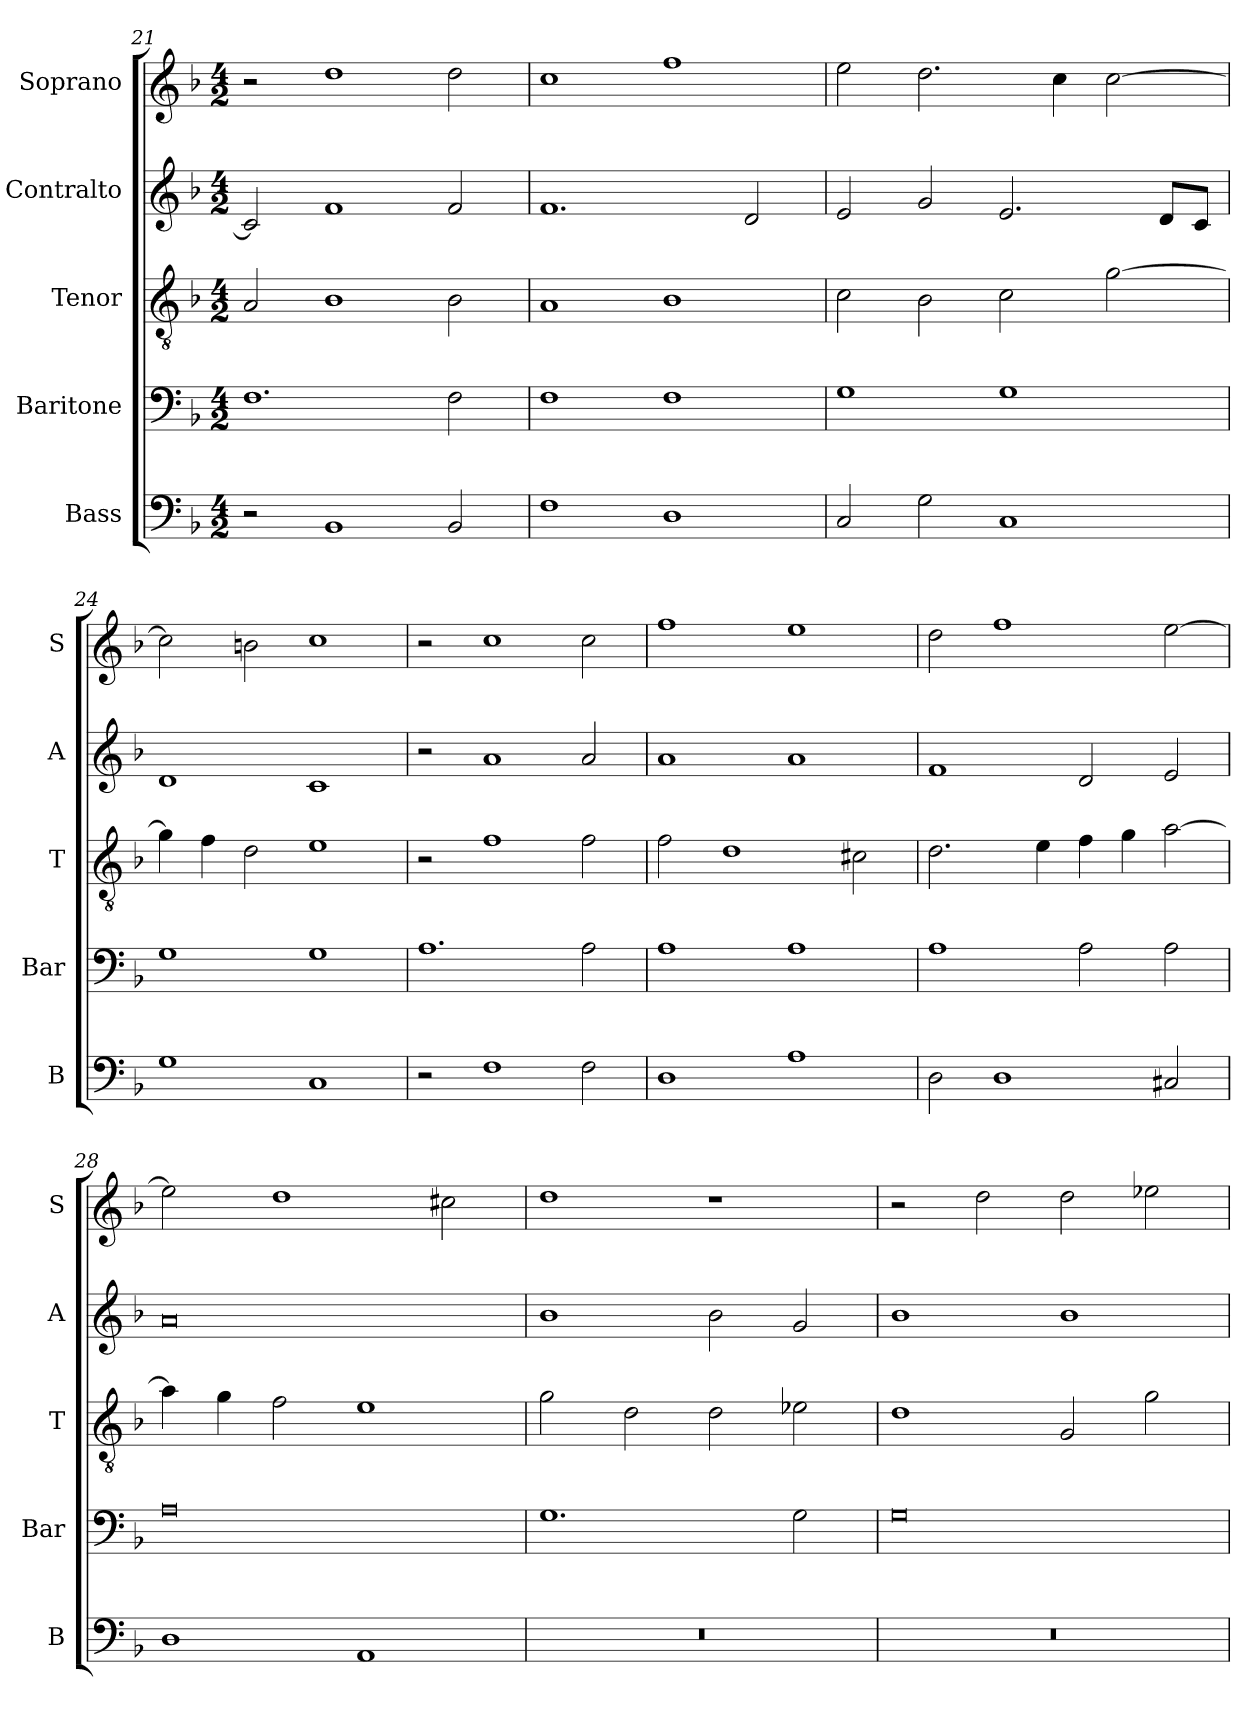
**kern	**kern	**kern	**kern	**kern
*part5	*part4	*part3	*part2	*part1
*staff5	*staff4	*staff3	*staff2	*staff1
*I"Bass	*I"Baritone	*I"Tenor	*I"Contralto	*I"Soprano
*I'B	*I'Bar	*I'T	*I'A	*I'S
*clefF4	*clefF4	*clefGv2	*clefG2	*clefG2
*k[b-]	*k[b-]	*k[b-]	*k[b-]	*k[b-]
*G:dor	*G:dor	*G:dor	*G:dor	*G:dor
*M4/2	*M4/2	*M4/2	*M4/2	*M4/2
=21	=21	=21	=21	=21
2r	1.F	2A	2c]	2r
1BB-	.	1B-	1f	1dd
2BB-	2F	2B-	2f	2dd
=22	=22	=22	=22	=22
1F	1F	1A	1.f	1cc
1D	1F	1B-	.	1ff
.	.	.	2d	.
=23	=23	=23	=23	=23
2C	1G	2c	2e	2ee
2G	.	2B-	2g	2.dd
1C	1G	2c	2.e	.
.	.	.	.	4cc
.	.	[2g	.	[2cc
.	.	.	8d/L	.
.	.	.	8c/J	.
=24	=24	=24	=24	=24
1G	1G	4g]	1d	2cc]
.	.	4f	.	.
.	.	2d	.	2bn
1C	1G	1e	1c	1cc
=25	=25	=25	=25	=25
2r	1.A	2r	2r	2r
1F	.	1f	1a	1cc
2F	2A	2f	2a	2cc
=26	=26	=26	=26	=26
1D	1A	2f	1a	1ff
.	.	1d	.	.
1A	1A	.	1a	1ee
.	.	2c#X	.	.
=27	=27	=27	=27	=27
2D	1A	2.d	1f	2dd
1D	.	.	.	1ff
.	.	4e	.	.
.	2A	4f	2d	.
.	.	4g	.	.
2C#X	2A	[2a	2e	[2ee
=28	=28	=28	=28	=28
1D	0A	4a]	0a	2ee]
.	.	4g	.	.
.	.	2f	.	1dd
1AA	.	1e	.	.
.	.	.	.	2cc#X
=29	=29	=29	=29	=29
0r	1.G	2g	1b-	1dd
.	.	2d	.	.
.	.	2d	2b-	1r
.	2G	2e-X	2g	.
=30	=30	=30	=30	=30
0r	0G	1d	1b-	2r
.	.	.	.	2dd
.	.	2G	1b-	2dd
.	.	2g	.	2ee-X
=	=	=	=	=
*-	*-	*-	*-	*-
